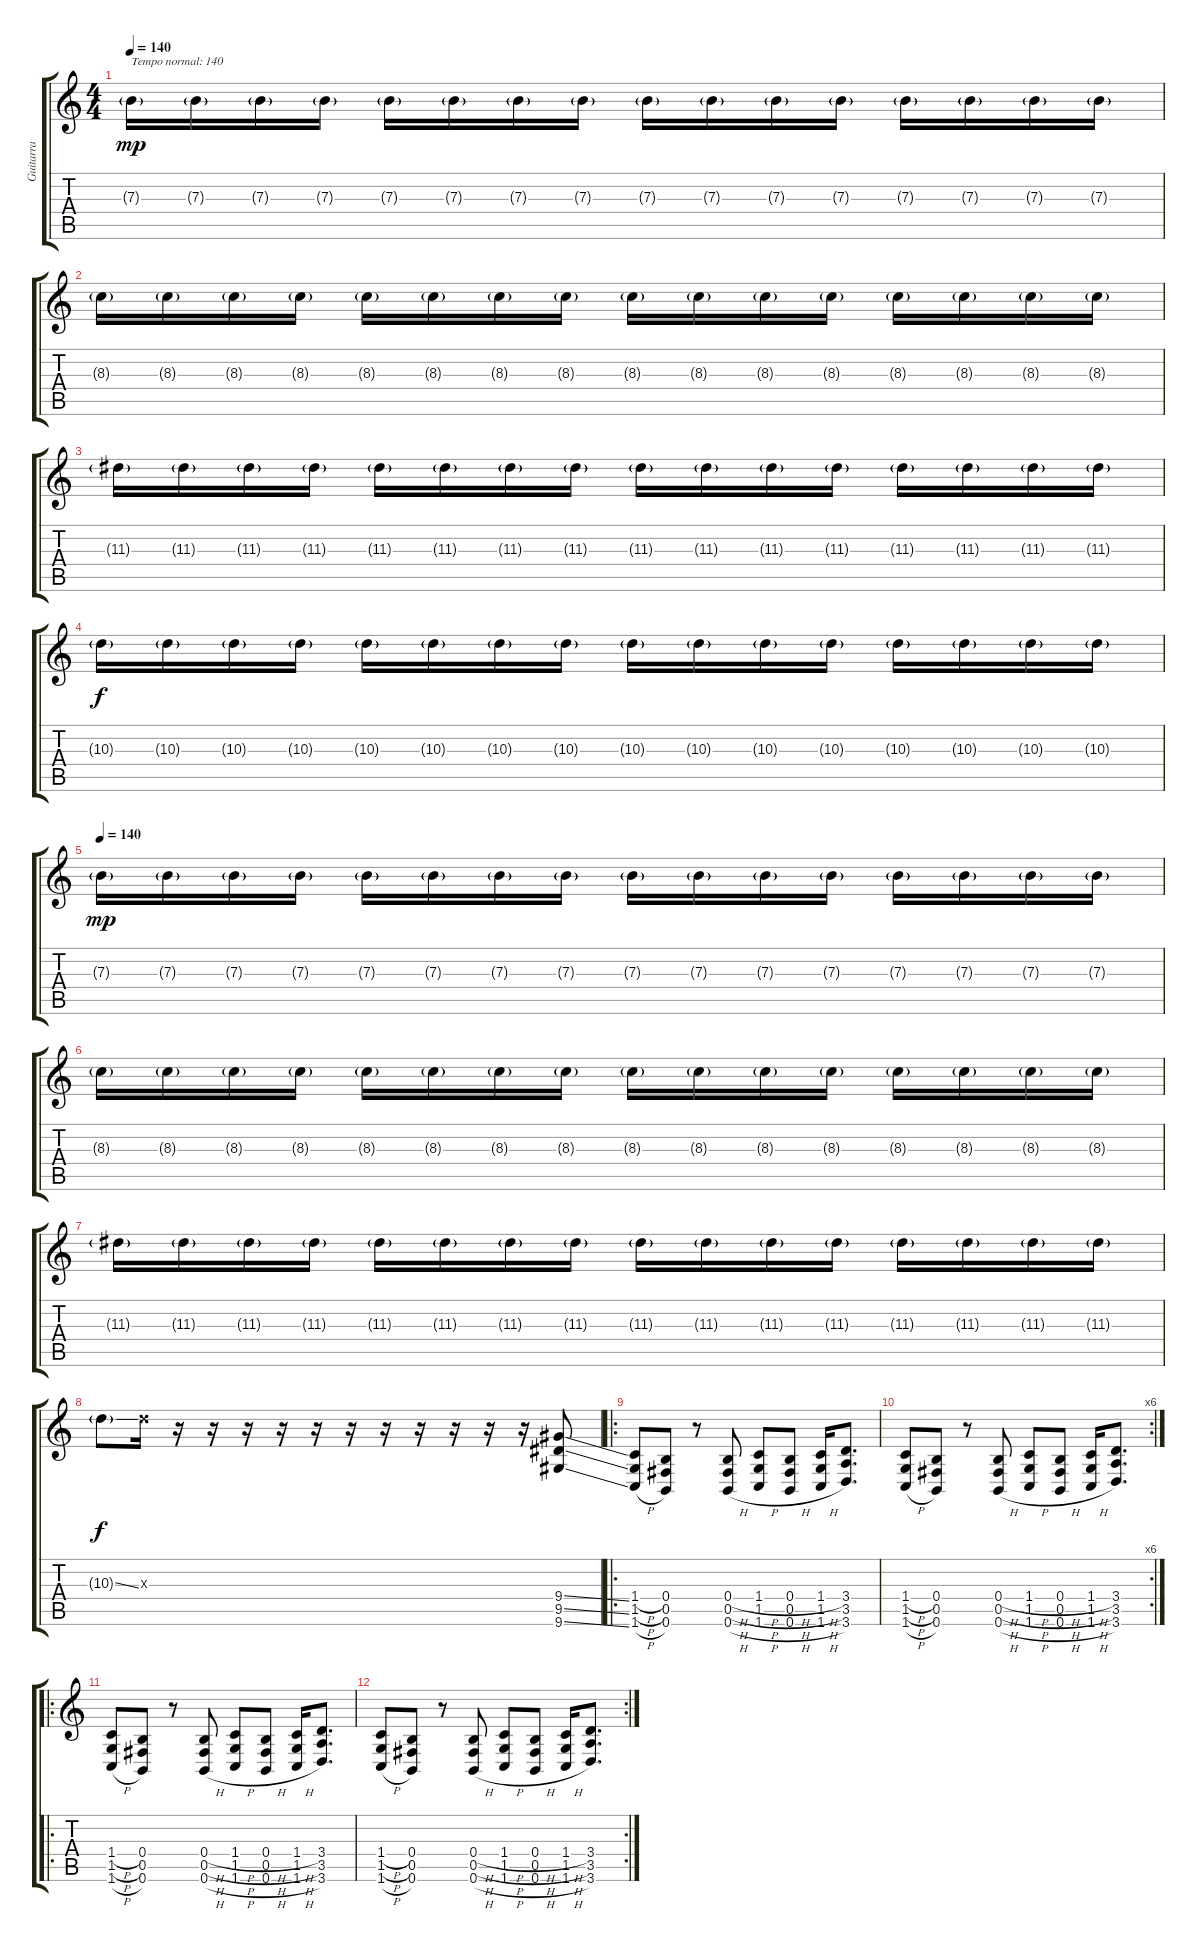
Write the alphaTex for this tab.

\track ("Guitarra" "Guitarra") {instrument distortionguitar}
\staff {score tabs}
\tuning (Db4 Ab3 E3 B2 Gb2 B1) {hide}
\ts (4 4)
\tempo 140
\clef g2
\ks c
7.3{g}.16{txt "Tempo normal: 140" dy mp instrument distortionguitar} 7.3{g}.16 7.3{g}.16 7.3{g}.16 7.3{g}.16 7.3{g}.16 7.3{g}.16 7.3{g}.16 7.3{g}.16 7.3{g}.16 7.3{g}.16 7.3{g}.16 7.3{g}.16 7.3{g}.16 7.3{g}.16 7.3{g}.16 |
8.3{g}.16 8.3{g}.16 8.3{g}.16 8.3{g}.16 8.3{g}.16 8.3{g}.16 8.3{g}.16 8.3{g}.16 8.3{g}.16 8.3{g}.16 8.3{g}.16 8.3{g}.16 8.3{g}.16 8.3{g}.16 8.3{g}.16 8.3{g}.16 |
11.3{g}.16 11.3{g}.16 11.3{g}.16 11.3{g}.16 11.3{g}.16 11.3{g}.16 11.3{g}.16 11.3{g}.16 11.3{g}.16 11.3{g}.16 11.3{g}.16 11.3{g}.16 11.3{g}.16 11.3{g}.16 11.3{g}.16 11.3{g}.16 |
10.3{g}.16{dy f} 10.3{g}.16 10.3{g}.16 10.3{g}.16 10.3{g}.16 10.3{g}.16 10.3{g}.16 10.3{g}.16 10.3{g}.16 10.3{g}.16 10.3{g}.16 10.3{g}.16 10.3{g}.16 10.3{g}.16 10.3{g}.16 10.3{g}.16 |
\tempo 140
7.3{g}.16{dy mp instrument distortionguitar} 7.3{g}.16 7.3{g}.16 7.3{g}.16 7.3{g}.16 7.3{g}.16 7.3{g}.16 7.3{g}.16 7.3{g}.16 7.3{g}.16 7.3{g}.16 7.3{g}.16 7.3{g}.16 7.3{g}.16 7.3{g}.16 7.3{g}.16 |
8.3{g}.16 8.3{g}.16 8.3{g}.16 8.3{g}.16 8.3{g}.16 8.3{g}.16 8.3{g}.16 8.3{g}.16 8.3{g}.16 8.3{g}.16 8.3{g}.16 8.3{g}.16 8.3{g}.16 8.3{g}.16 8.3{g}.16 8.3{g}.16 |
11.3{g}.16 11.3{g}.16 11.3{g}.16 11.3{g}.16 11.3{g}.16 11.3{g}.16 11.3{g}.16 11.3{g}.16 11.3{g}.16 11.3{g}.16 11.3{g}.16 11.3{g}.16 11.3{g}.16 11.3{g}.16 11.3{g}.16 11.3{g}.16 |
10.3{ss g}.8{dy f} 10.3{x}.16 r.16 r.16 r.16 r.16 r.16 r.16 r.16 r.16 r.16 r.16 r.16 (9.4{ss} 9.5{ss} 9.6{ss}).8 |
\ro
(1.4{h} 1.5{h} 1.6{h}).8 (0.4 0.5 0.6).8 r.8 (0.4{h} 0.5{h} 0.6{h}).8 (1.4{h} 1.5{h} 1.6{h}).8 (0.4{h} 0.5{h} 0.6{h}).8 (1.4{h} 1.5{h} 1.6{h}).16 (3.4 3.5 3.6).8{d} |
\rc 6
(1.4{h} 1.5{h} 1.6{h}).8 (0.4 0.5 0.6).8 r.8 (0.4{h} 0.5{h} 0.6{h}).8 (1.4{h} 1.5{h} 1.6{h}).8 (0.4{h} 0.5{h} 0.6{h}).8 (1.4{h} 1.5{h} 1.6{h}).16 (3.4 3.5 3.6).8{d} |
\ro
(1.4{h} 1.5{h} 1.6{h}).8 (0.4 0.5 0.6).8 r.8 (0.4{h} 0.5{h} 0.6{h}).8 (1.4{h} 1.5{h} 1.6{h}).8 (0.4{h} 0.5{h} 0.6{h}).8 (1.4{h} 1.5{h} 1.6{h}).16 (3.4 3.5 3.6).8{d} |
\rc 2
(1.4{h} 1.5{h} 1.6{h}).8 (0.4 0.5 0.6).8 r.8 (0.4{h} 0.5{h} 0.6{h}).8 (1.4{h} 1.5{h} 1.6{h}).8 (0.4{h} 0.5{h} 0.6{h}).8 (1.4{h} 1.5{h} 1.6{h}).16 (3.4 3.5 3.6).8{d}
